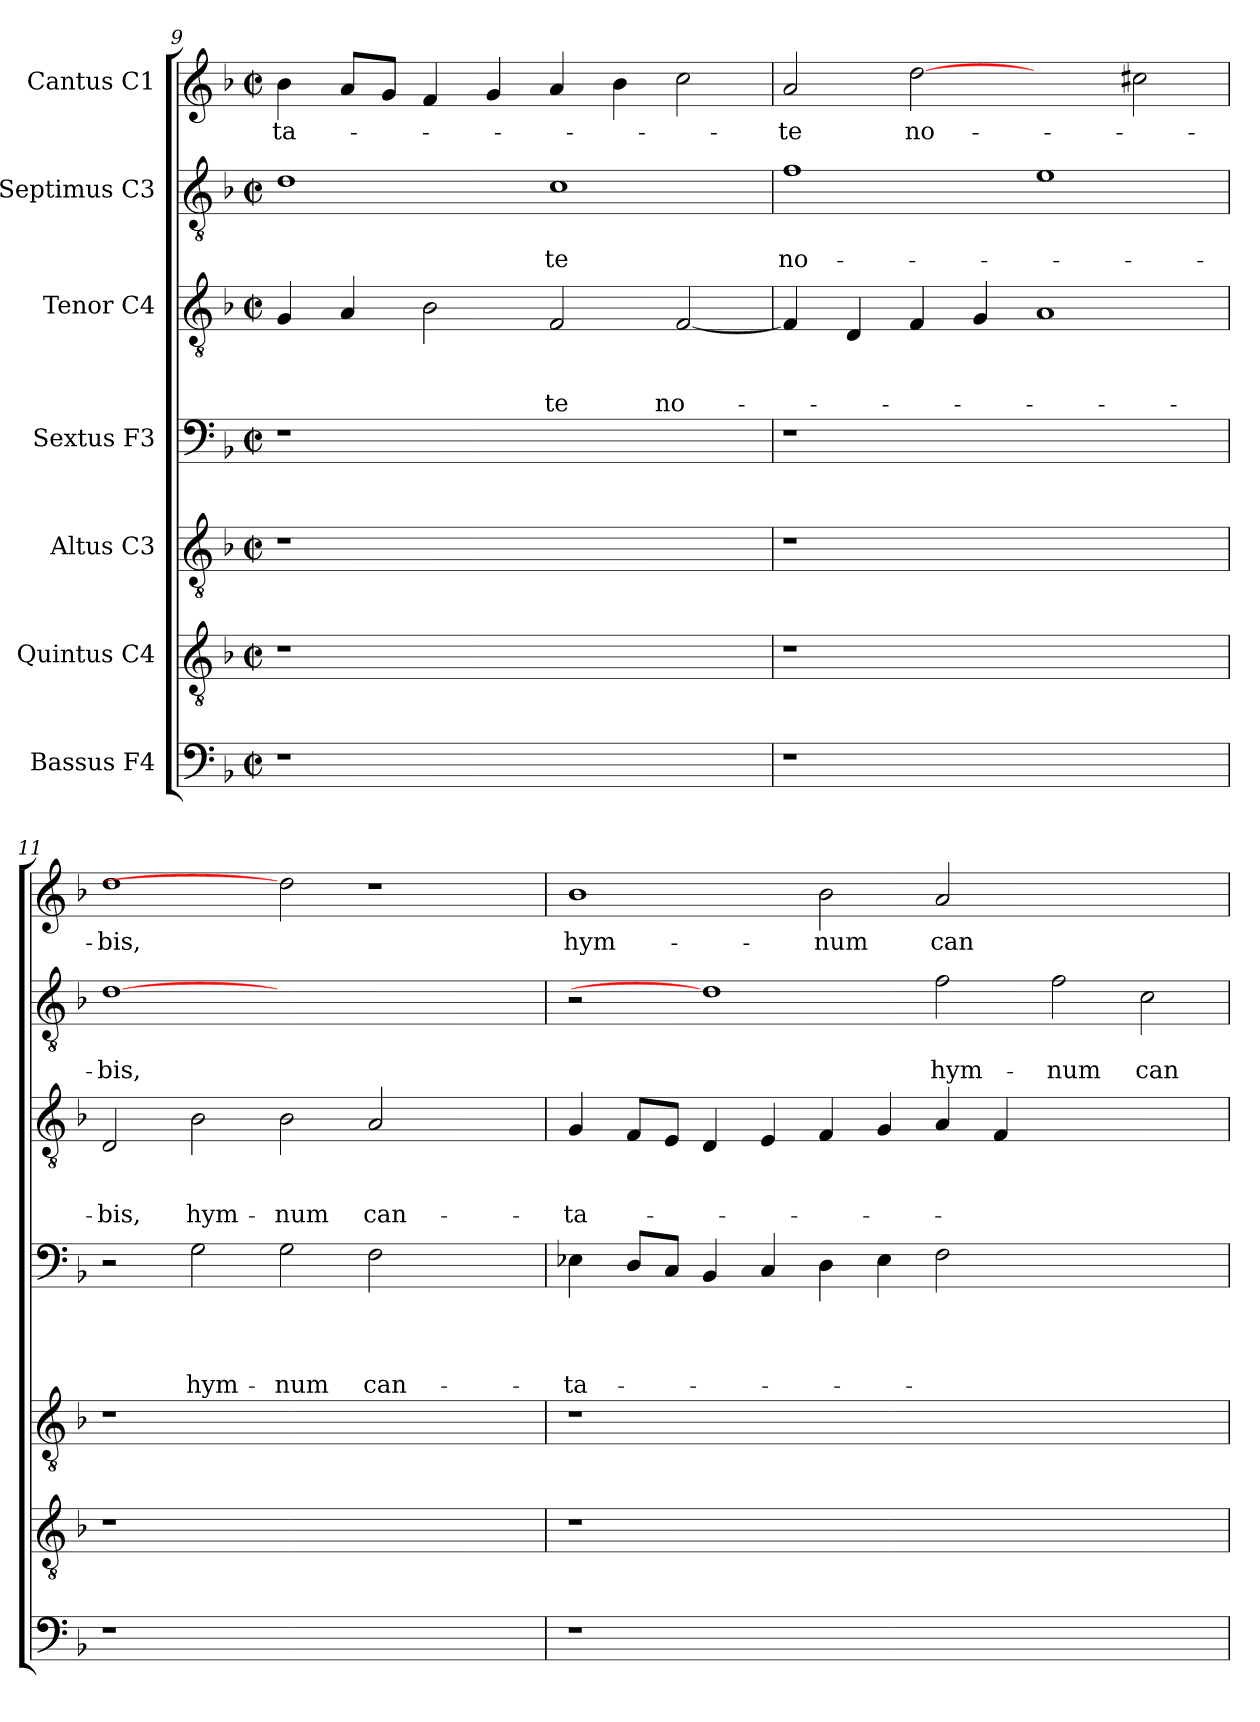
**kern	**kern	**kern	**kern	**text	**text	**text	**text	**kern	**text	**text	**text	**kern	**text	**text	**kern	**text
*part7	*part6	*part5	*part4	*part4	*part4	*part4	*part4	*part3	*part3	*part3	*part3	*part2	*part2	*part2	*part1	*part1
*staff7	*staff6	*staff5	*staff4	*staff4	*staff4	*staff4	*staff4	*staff3	*staff3	*staff3	*staff3	*staff2	*staff2	*staff2	*staff1	*staff1
*I"Bassus F4	*I"Quintus C4	*I"Altus C3	*I"Sextus F3	*	*	*	*	*I"Tenor C4	*	*	*	*I"Septimus C3	*	*	*I"Cantus C1	*
*clefF4	*clefGv2	*clefGv2	*clefF4	*	*	*	*	*clefGv2	*	*	*	*clefGv2	*	*	*clefG2	*
*k[b-]	*k[b-]	*k[b-]	*k[b-]	*	*	*	*	*k[b-]	*	*	*	*k[b-]	*	*	*k[b-]	*
*F:	*F:	*F:	*F:	*	*	*	*	*F:	*	*	*	*F:	*	*	*F:	*
*M2/2	*M2/2	*M2/2	*M2/2	*	*	*	*	*M2/2	*	*	*	*M2/2	*	*	*M2/2	*
*met(c|)	*met(c|)	*met(c|)	*met(c|)	*	*	*	*	*met(c|)	*	*	*	*met(c|)	*	*	*met(c|)	*
=9	=9	=9	=9	=9	=9	=9	=9	=9	=9	=9	=9	=9	=9	=9	=9	=9
!	!	!	!	!	!	!	!	!	!	!	!	!	!	!	!	!LO:LY:b
1r	1r	1r	1r	.	.	.	.	4G/	.	.	.	1d	.	.	4b-\	-ta-
.	.	.	.	.	.	.	.	4A/	.	.	.	.	.	.	8a/L	.
.	.	.	.	.	.	.	.	.	.	.	.	.	.	.	8g/J	.
.	.	.	.	.	.	.	.	2B-\	.	.	.	.	.	.	4f/	.
.	.	.	.	.	.	.	.	.	.	.	.	.	.	.	4g/	.
!	!	!	!	!	!	!	!	!	!	!	!LO:LY:b	!	!	!LO:LY:b	!	!
1ryy	1ryy	1ryy	1ryy	.	.	.	.	2F/	.	.	-te	1c	.	-te	4a/	.
.	.	.	.	.	.	.	.	.	.	.	.	.	.	.	4b-\	.
!	!	!	!	!	!	!	!	!	!	!	!LO:LY:b	!	!	!	!	!
.	.	.	.	.	.	.	.	[2F/	.	.	no-	.	.	.	2cc\	.
=10	=10	=10	=10	=10	=10	=10	=10	=10	=10	=10	=10	=10	=10	=10	=10	=10
!	!	!	!	!	!	!	!	!	!	!	!	!	!	!LO:LY:b	!	!LO:LY:b
1r	1r	1r	1r	.	.	.	.	4F/]	.	.	.	1f	.	no-	2a/	-te
.	.	.	.	.	.	.	.	4D/	.	.	.	.	.	.	.	.
!	!	!	!	!	!	!	!	!	!	!	!	!	!	!	!	!LO:LY:b
.	.	.	.	.	.	.	.	4F/	.	.	.	.	.	.	[2dd	no-
.	.	.	.	.	.	.	.	4G/	.	.	.	.	.	.	.	.
1ryy	1ryy	1ryy	1ryy	.	.	.	.	1A	.	.	.	1e	.	.	2ryy	.
.	.	.	.	.	.	.	.	.	.	.	.	.	.	.	2cc#X\	.
!!LO:PB:g=z
=11	=11	=11	=11	=11	=11	=11	=11	=11	=11	=11	=11	=11	=11	=11	=11	=11
!	!	!	!	!	!	!	!	!	!	!	!LO:LY:b	!	!	!LO:LY:b	!	!LO:LY:b
1r	1r	1r	2r	.	.	.	.	2D/	.	.	-bis,	[1d	.	-bis,	1dd	-bis,
!	!	!	!	!	!	!	!LO:LY:b	!	!	!	!LO:LY:b	!	!	!	!	!
.	.	.	2G\	.	.	.	hym-	2B-\	.	.	hym-	.	.	.	.	.
!	!	!	!	!	!	!	!LO:LY:b	!	!	!	!LO:LY:b	!	!	!	!	!
1.ryy	1.ryy	1.ryy	2G\	.	.	.	-num	2B-\	.	.	-num	1.ryy	.	.	2dd]	.
!	!	!	!	!	!	!	!LO:LY:b	!	!	!	!LO:LY:b	!	!	!	!	!
.	.	.	2F\	.	.	.	can-	2A/	.	.	can-	.	.	.	1r	.
.	.	.	2ryy	.	.	.	.	2ryy	.	.	.	.	.	.	.	.
=12	=12	=12	=12	=12	=12	=12	=12	=12	=12	=12	=12	=12	=12	=12	=12	=12
!	!	!	!	!	!	!	!LO:LY:b	!	!	!	!LO:LY:b	!	!	!	!	!LO:LY:b
1r	1r	1r	4E-X\	.	.	.	-ta-	4G/	.	.	-ta-	2r	.	.	1b-	hym-
.	.	.	8D/L	.	.	.	.	8F/L	.	.	.	.	.	.	.	.
.	.	.	8C/J	.	.	.	.	8E/J	.	.	.	.	.	.	.	.
.	.	.	4BB-/	.	.	.	.	4D/	.	.	.	1d]	.	.	.	.
.	.	.	4C/	.	.	.	.	4E/	.	.	.	.	.	.	.	.
!	!	!	!	!	!	!	!	!	!	!	!	!	!	!	!	!LO:LY:b
0ryy	0ryy	0ryy	4D\	.	.	.	.	4F/	.	.	.	.	.	.	2b-\	-num
.	.	.	4E-\	.	.	.	.	4G/	.	.	.	.	.	.	.	.
!	!	!	!	!	!	!	!	!	!	!	!	!	!	!LO:LY:b	!	!LO:LY:b
.	.	.	2F\	.	.	.	.	4A/	.	.	.	2f\	.	hym-	2a/	can-
.	.	.	.	.	.	.	.	4F/	.	.	.	.	.	.	.	.
!	!	!	!	!	!	!	!	!	!	!	!	!	!	!LO:LY:b	!	!
.	.	.	1ryy	.	.	.	.	1ryy	.	.	.	2f\	.	-num	1ryy	.
!	!	!	!	!	!	!	!	!	!	!	!	!	!	!LO:LY:b	!	!
.	.	.	.	.	.	.	.	.	.	.	.	2c\	.	can-	.	.
=	=	=	=	=	=	=	=	=	=	=	=	=	=	=	=	=
*-	*-	*-	*-	*-	*-	*-	*-	*-	*-	*-	*-	*-	*-	*-	*-	*-
